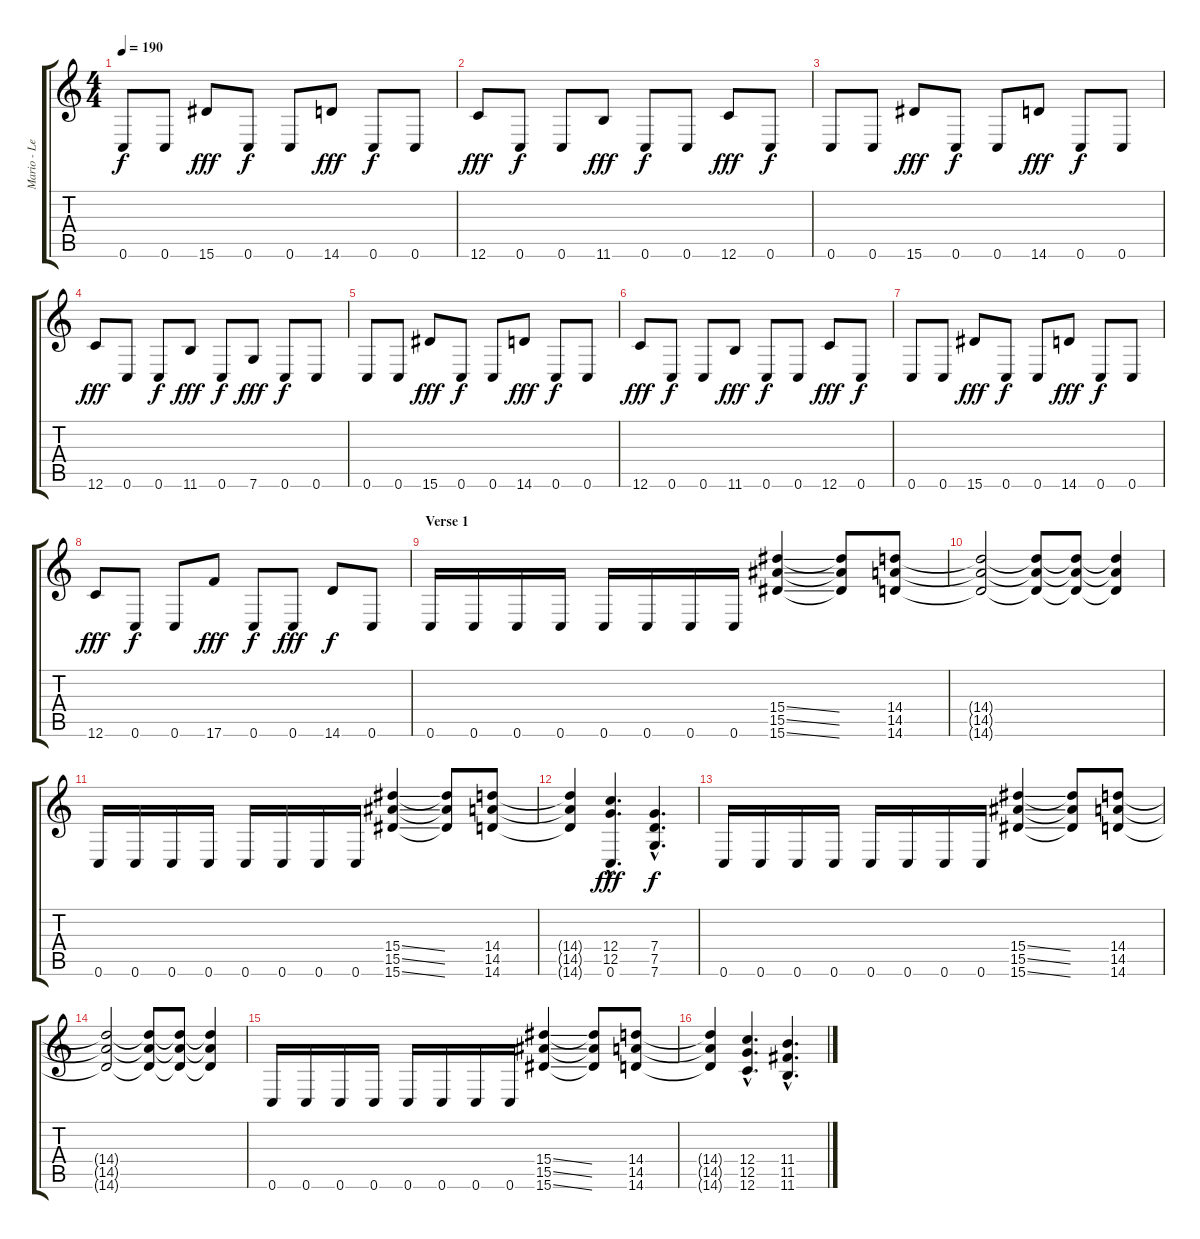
\track ("Mario - Lead" "Mario - Le") {instrument overdrivenguitar}
\staff {score tabs}
\tuning (D4 A3 F3 C3 G2 C2) {hide}
\ts (4 4)
\tempo 190
\clef g2
\ks c
0.6.8{dy f} 0.6.8 15.6.8{dy fff} 0.6.8{dy f} 0.6.8 14.6.8{dy fff} 0.6.8{dy f} 0.6.8 |
12.6.8{dy fff} 0.6.8{dy f} 0.6.8 11.6.8{dy fff} 0.6.8{dy f} 0.6.8 12.6.8{dy fff} 0.6.8{dy f} |
0.6.8 0.6.8 15.6.8{dy fff} 0.6.8{dy f} 0.6.8 14.6.8{dy fff} 0.6.8{dy f} 0.6.8 |
12.6.8{dy fff} 0.6.8 0.6.8{dy f} 11.6.8{dy fff} 0.6.8{dy f} 7.6.8{dy fff} 0.6.8{dy f} 0.6.8 |
0.6.8 0.6.8 15.6.8{dy fff} 0.6.8{dy f} 0.6.8 14.6.8{dy fff} 0.6.8{dy f} 0.6.8 |
12.6.8{dy fff} 0.6.8{dy f} 0.6.8 11.6.8{dy fff} 0.6.8{dy f} 0.6.8 12.6.8{dy fff} 0.6.8{dy f} |
0.6.8 0.6.8 15.6.8{dy fff} 0.6.8{dy f} 0.6.8 14.6.8{dy fff} 0.6.8{dy f} 0.6.8 |
12.6.8{dy fff} 0.6.8{dy f} 0.6.8 17.6.8{dy fff} 0.6.8{dy f} 0.6.8{dy fff} 14.6.8{dy f} 0.6.8 |
\section ("" "Verse 1")
0.6.16{instrument distortionguitar} 0.6.16 0.6.16 0.6.16 0.6.16 0.6.16 0.6.16 0.6.16 (15.4{ss} 15.5{ss} 15.6{ss}).4 (15.4{t} 15.5{t} 15.6{t}).8 (14.4 14.5 14.6).8 |
(14.4{t} 14.5{t} 14.6{t}).2 (14.4{t} 14.5{t} 14.6{t}).8 (14.4{t} 14.5{t} 14.6{t}).8 (14.4{t} 14.5{t} 14.6{t}).4 |
0.6.16 0.6.16 0.6.16 0.6.16 0.6.16 0.6.16 0.6.16 0.6.16 (15.4{ss} 15.5{ss} 15.6{ss}).4 (15.4{t} 15.5{t} 15.6{t}).8 (14.4 14.5 14.6).8 |
(14.4{t} 14.5{t} 14.6{t}).4 (12.4{hac} 12.5{hac} 0.6{hac}).4{d dy fff} (7.4{hac} 7.5{hac} 7.6{hac}).4{d dy f} |
0.6.16 0.6.16 0.6.16 0.6.16 0.6.16 0.6.16 0.6.16 0.6.16 (15.4{ss} 15.5{ss} 15.6{ss}).4 (15.4{t} 15.5{t} 15.6{t}).8 (14.4 14.5 14.6).8 |
(14.4{t} 14.5{t} 14.6{t}).2 (14.4{t} 14.5{t} 14.6{t}).8 (14.4{t} 14.5{t} 14.6{t}).8 (14.4{t} 14.5{t} 14.6{t}).4 |
0.6.16 0.6.16 0.6.16 0.6.16 0.6.16 0.6.16 0.6.16 0.6.16 (15.4{ss} 15.5{ss} 15.6{ss}).4 (15.4{t} 15.5{t} 15.6{t}).8 (14.4 14.5 14.6).8 |
(14.4{t} 14.5{t} 14.6{t}).4 (12.4{hac} 12.5{hac} 12.6{hac}).4{d} (11.4{hac} 11.5{hac} 11.6{hac}).4{d}
